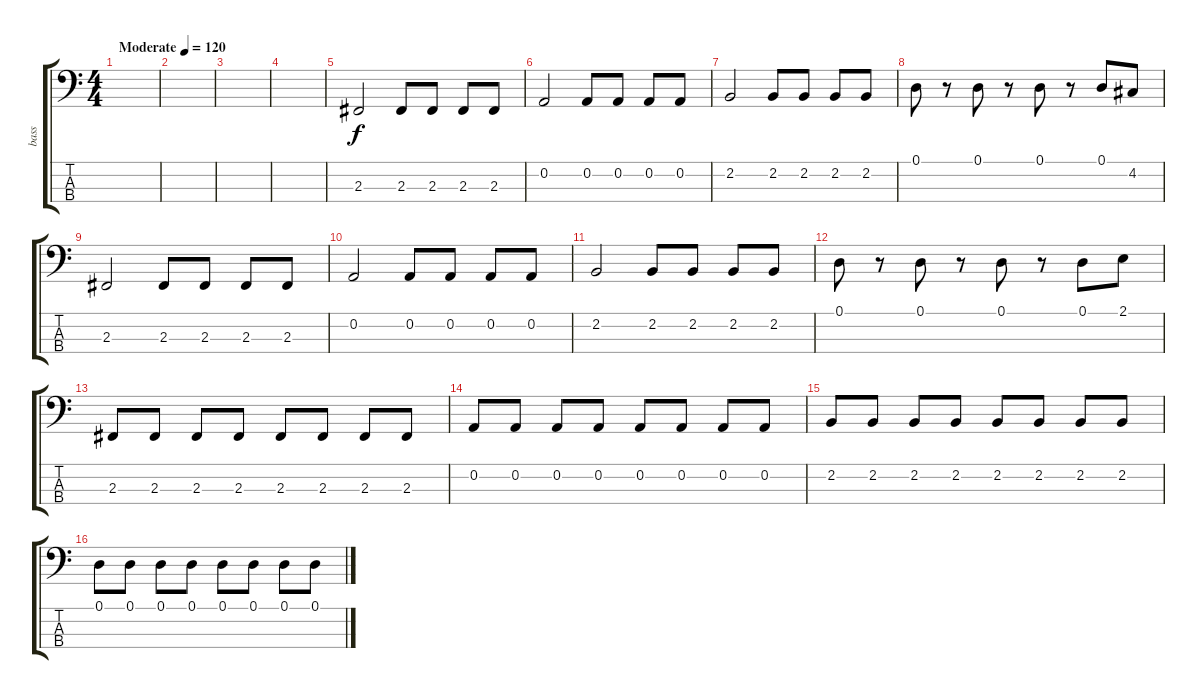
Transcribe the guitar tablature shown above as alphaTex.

\track ("bass" "bass") {instrument electricbassfinger}
\staff {score tabs}
\tuning (D2 A1 E1 B0) {hide}
\ts (4 4)
\tempo (120 "Moderate")
\clef f4
\ks c
|
|
|
|
2.3.2 2.3.8 2.3.8 2.3.8 2.3.8 |
0.2.2 0.2.8 0.2.8 0.2.8 0.2.8 |
2.2.2 2.2.8 2.2.8 2.2.8 2.2.8 |
0.1.8 r.8 0.1.8 r.8 0.1.8 r.8 0.1.8 4.2.8 |
2.3.2 2.3.8 2.3.8 2.3.8 2.3.8 |
0.2.2 0.2.8 0.2.8 0.2.8 0.2.8 |
2.2.2 2.2.8 2.2.8 2.2.8 2.2.8 |
0.1.8 r.8 0.1.8 r.8 0.1.8 r.8 0.1.8 2.1.8 |
2.3.8 2.3.8 2.3.8 2.3.8 2.3.8 2.3.8 2.3.8 2.3.8 |
0.2.8 0.2.8 0.2.8 0.2.8 0.2.8 0.2.8 0.2.8 0.2.8 |
2.2.8 2.2.8 2.2.8 2.2.8 2.2.8 2.2.8 2.2.8 2.2.8 |
0.1.8 0.1.8 0.1.8 0.1.8 0.1.8 0.1.8 0.1.8 0.1.8
